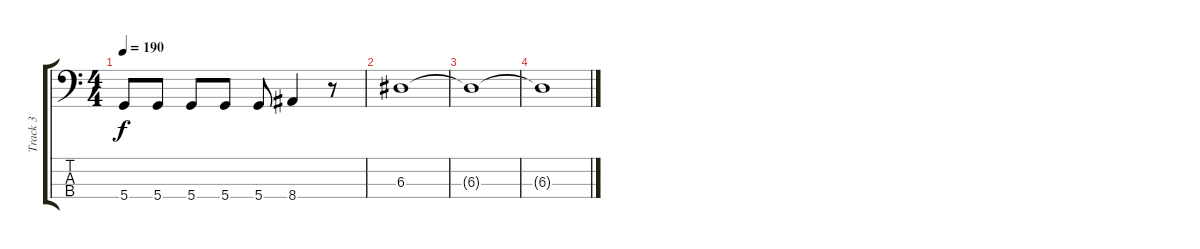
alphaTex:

\track ("Track 3" "Track 3") {instrument electricbassfinger}
\staff {score tabs}
\tuning (G2 D2 A1 D1) {hide}
\ts (4 4)
\tempo 190
\clef f4
\ks c
5.4{t}.8{dy f} 5.4.8 5.4.8 5.4.8 5.4.8 8.4.4 r.8 |
6.3.1 |
6.3{t}.1 |
6.3{t}.1
